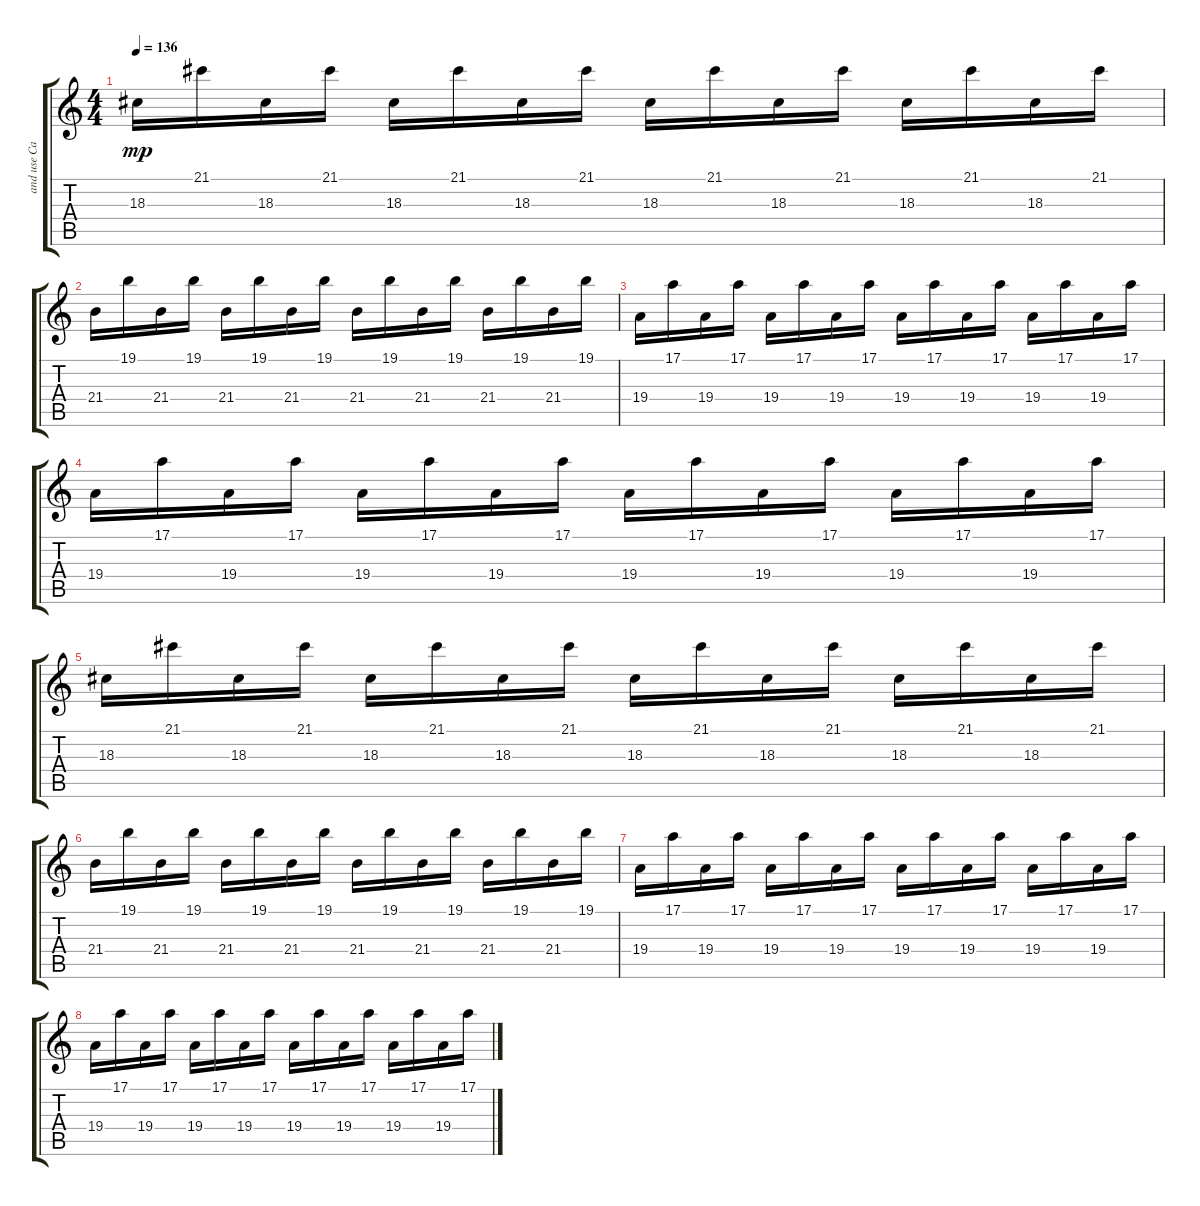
\track ("and use Cakewalk" "and use Ca") {instrument seashore}
\staff {score tabs}
\tuning (E4 B3 G3 D3 A2 E2) {hide}
\ts (4 4)
\tempo 136
\clef g2
\ks c
18.3.16{dy mp instrument honkytonkpiano} 21.1.16 18.3.16 21.1.16 18.3.16{instrument electricpiano1} 21.1.16 18.3.16 21.1.16 18.3.16{instrument electricpiano2} 21.1.16 18.3.16 21.1.16 18.3.16{instrument harpsichord} 21.1.16 18.3.16 21.1.16 |
21.4.16{instrument clavinet} 19.1.16 21.4.16 19.1.16 21.4.16{instrument celesta} 19.1.16 21.4.16 19.1.16 21.4.16{instrument glockenspiel} 19.1.16 21.4.16 19.1.16 21.4.16{instrument musicbox} 19.1.16 21.4.16 19.1.16 |
19.4.16{instrument musicbox} 17.1.16 19.4.16 17.1.16 19.4.16{instrument glockenspiel} 17.1.16 19.4.16 17.1.16 19.4.16{instrument celesta} 17.1.16 19.4.16 17.1.16 19.4.16{instrument clavinet} 17.1.16 19.4.16 17.1.16 |
19.4.16{instrument harpsichord} 17.1.16 19.4.16 17.1.16 19.4.16{instrument electricpiano2} 17.1.16 19.4.16 17.1.16 19.4.16{instrument electricpiano1} 17.1.16 19.4.16 17.1.16 19.4.16{instrument honkytonkpiano} 17.1.16 19.4.16 17.1.16 |
18.3.16{instrument honkytonkpiano} 21.1.16 18.3.16 21.1.16 18.3.16{instrument electricpiano1} 21.1.16 18.3.16 21.1.16 18.3.16{instrument electricpiano2} 21.1.16 18.3.16 21.1.16 18.3.16{instrument harpsichord} 21.1.16 18.3.16 21.1.16 |
21.4.16{instrument clavinet} 19.1.16 21.4.16 19.1.16 21.4.16{instrument celesta} 19.1.16 21.4.16 19.1.16 21.4.16{instrument glockenspiel} 19.1.16 21.4.16 19.1.16 21.4.16{instrument musicbox} 19.1.16 21.4.16 19.1.16 |
19.4.16{instrument musicbox} 17.1.16 19.4.16 17.1.16 19.4.16{instrument glockenspiel} 17.1.16 19.4.16 17.1.16 19.4.16{instrument celesta} 17.1.16 19.4.16 17.1.16 19.4.16{instrument clavinet} 17.1.16 19.4.16 17.1.16 |
19.4.16{instrument harpsichord} 17.1.16 19.4.16 17.1.16 19.4.16{instrument electricpiano2} 17.1.16 19.4.16 17.1.16 19.4.16{instrument electricpiano1} 17.1.16 19.4.16 17.1.16 19.4.16{instrument honkytonkpiano} 17.1.16 19.4.16 17.1.16
